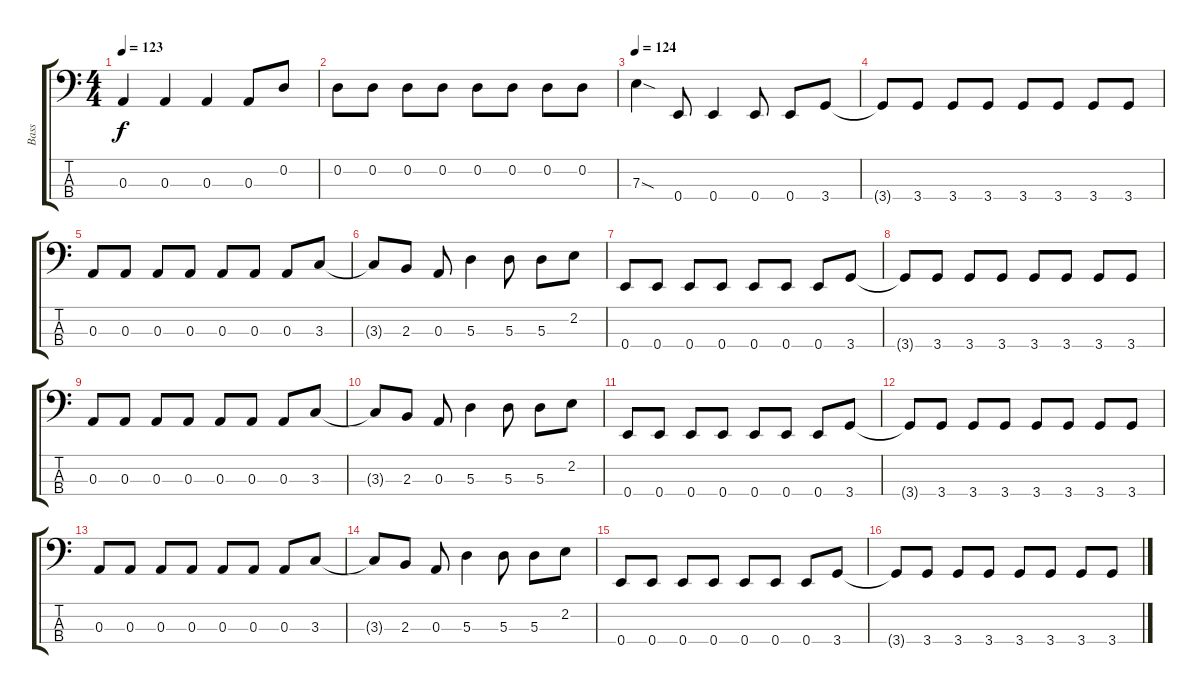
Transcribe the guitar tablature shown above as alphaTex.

\track ("Bass" "Bass") {instrument electricbasspick}
\staff {score tabs}
\tuning (G2 D2 A1 E1) {hide}
\ts (4 4)
\tempo 123
\clef f4
\ks c
0.3.4{dy f} 0.3.4 0.3.4 0.3.8 0.2.8 |
0.2.8 0.2.8 0.2.8 0.2.8 0.2.8 0.2.8 0.2.8 0.2.8 |
\tempo 124
7.3{sod}.4 0.4.8 0.4.4 0.4.8 0.4.8 3.4.8 |
3.4{t}.8 3.4.8 3.4.8 3.4.8 3.4.8 3.4.8 3.4.8 3.4.8 |
0.3.8 0.3.8 0.3.8 0.3.8 0.3.8 0.3.8 0.3.8 3.3.8 |
3.3{t}.8 2.3.8 0.3.8 5.3.4 5.3.8 5.3.8 2.2.8 |
0.4.8 0.4.8 0.4.8 0.4.8 0.4.8 0.4.8 0.4.8 3.4.8 |
3.4{t}.8 3.4.8 3.4.8 3.4.8 3.4.8 3.4.8 3.4.8 3.4.8 |
0.3.8 0.3.8 0.3.8 0.3.8 0.3.8 0.3.8 0.3.8 3.3.8 |
3.3{t}.8 2.3.8 0.3.8 5.3.4 5.3.8 5.3.8 2.2.8 |
0.4.8 0.4.8 0.4.8 0.4.8 0.4.8 0.4.8 0.4.8 3.4.8 |
3.4{t}.8 3.4.8 3.4.8 3.4.8 3.4.8 3.4.8 3.4.8 3.4.8 |
0.3.8 0.3.8 0.3.8 0.3.8 0.3.8 0.3.8 0.3.8 3.3.8 |
3.3{t}.8 2.3.8 0.3.8 5.3.4 5.3.8 5.3.8 2.2.8 |
0.4.8 0.4.8 0.4.8 0.4.8 0.4.8 0.4.8 0.4.8 3.4.8 |
3.4{t}.8 3.4.8 3.4.8 3.4.8 3.4.8 3.4.8 3.4.8 3.4.8
